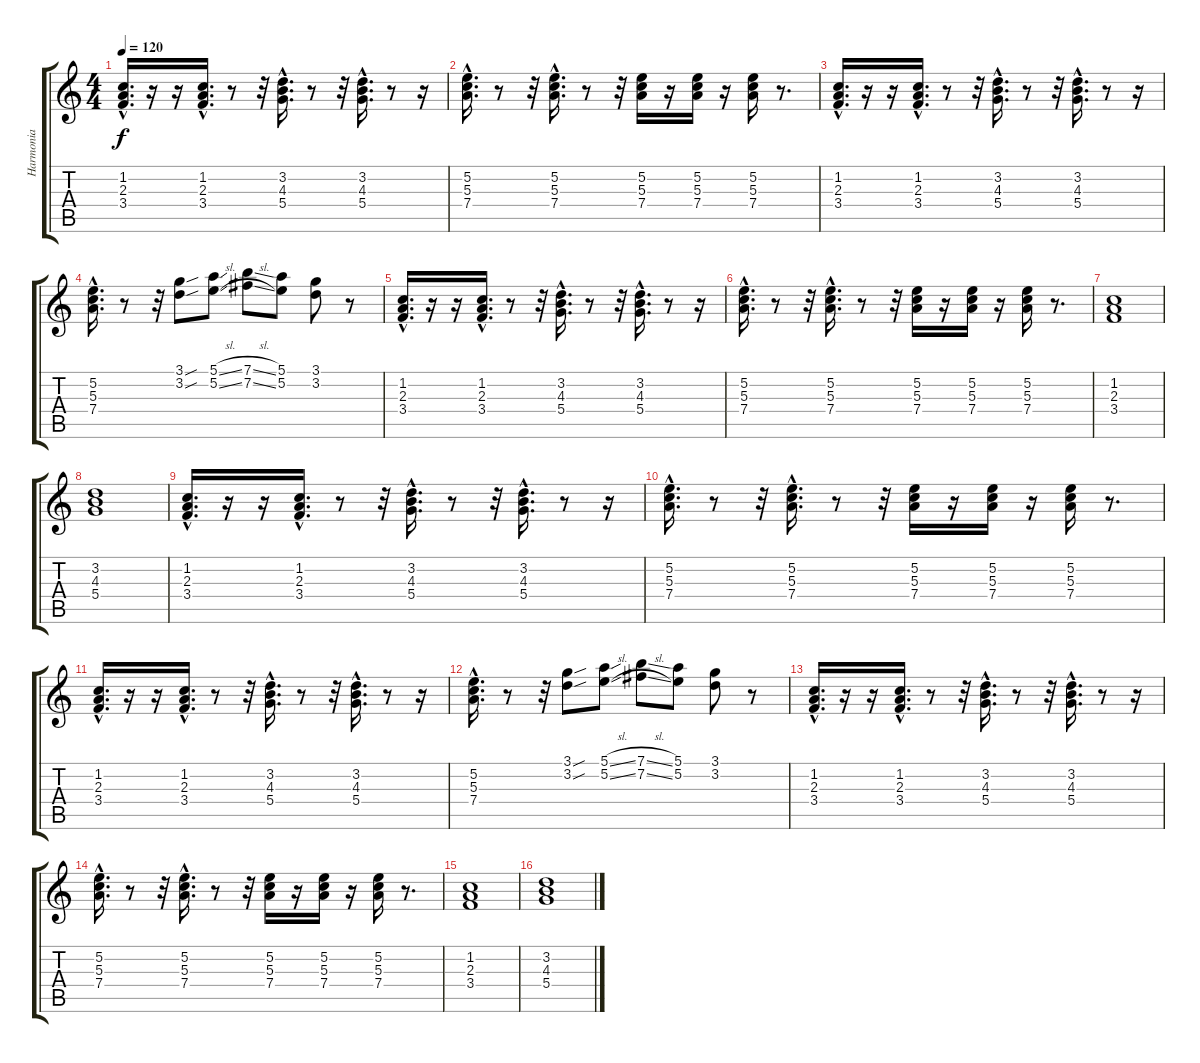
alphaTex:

\track ("Harmonia" "Harmonia") {instrument distortionguitar}
\staff {score tabs}
\tuning (E4 B3 G3 D3 A2 E2) {hide}
\ts (4 4)
\tempo 120
\clef g2
\ks c
(1.2{hac} 2.3{hac} 3.4{hac}).16{d dy f} r.16 r.16 (1.2{hac} 2.3{hac} 3.4{hac}).16{d} r.8 r.32 (3.2{hac} 4.3{hac} 5.4{hac}).16{d} r.8 r.32 (3.2{hac} 4.3{hac} 5.4{hac}).16{d} r.8 r.16 |
(5.2{hac} 5.3{hac} 7.4{hac}).16{d} r.8 r.32 (5.2{hac} 5.3{hac} 7.4{hac}).16{d} r.8 r.32 (5.2 5.3 7.4).16 r.16 (5.2 5.3 7.4).16 r.16 (5.2 5.3 7.4).16 r.8{d} |
(1.2{hac} 2.3{hac} 3.4{hac}).16{d} r.16 r.16 (1.2{hac} 2.3{hac} 3.4{hac}).16{d} r.8 r.32 (3.2{hac} 4.3{hac} 5.4{hac}).16{d} r.8 r.32 (3.2{hac} 4.3{hac} 5.4{hac}).16{d} r.8 r.16 |
(5.2{hac} 5.3{hac} 7.4{hac}).16{d} r.8 r.32 (3.1{sou} 3.2{sou}).8 (5.1{sl} 5.2{sl}).8 (7.1{sl} 7.2{sl}).8 (5.1 5.2).8 (3.1 3.2).8 r.8 |
(1.2{hac} 2.3{hac} 3.4{hac}).16{d} r.16 r.16 (1.2{hac} 2.3{hac} 3.4{hac}).16{d} r.8 r.32 (3.2{hac} 4.3{hac} 5.4{hac}).16{d} r.8 r.32 (3.2{hac} 4.3{hac} 5.4{hac}).16{d} r.8 r.16 |
(5.2{hac} 5.3{hac} 7.4{hac}).16{d} r.8 r.32 (5.2{hac} 5.3{hac} 7.4{hac}).16{d} r.8 r.32 (5.2 5.3 7.4).16 r.16 (5.2 5.3 7.4).16 r.16 (5.2 5.3 7.4).16 r.8{d} |
(1.2 2.3 3.4).1 |
(3.2 4.3 5.4).1 |
(1.2{hac} 2.3{hac} 3.4{hac}).16{d} r.16 r.16 (1.2{hac} 2.3{hac} 3.4{hac}).16{d} r.8 r.32 (3.2{hac} 4.3{hac} 5.4{hac}).16{d} r.8 r.32 (3.2{hac} 4.3{hac} 5.4{hac}).16{d} r.8 r.16 |
(5.2{hac} 5.3{hac} 7.4{hac}).16{d} r.8 r.32 (5.2{hac} 5.3{hac} 7.4{hac}).16{d} r.8 r.32 (5.2 5.3 7.4).16 r.16 (5.2 5.3 7.4).16 r.16 (5.2 5.3 7.4).16 r.8{d} |
(1.2{hac} 2.3{hac} 3.4{hac}).16{d} r.16 r.16 (1.2{hac} 2.3{hac} 3.4{hac}).16{d} r.8 r.32 (3.2{hac} 4.3{hac} 5.4{hac}).16{d} r.8 r.32 (3.2{hac} 4.3{hac} 5.4{hac}).16{d} r.8 r.16 |
(5.2{hac} 5.3{hac} 7.4{hac}).16{d} r.8 r.32 (3.1{sou} 3.2{sou}).8 (5.1{sl} 5.2{sl}).8 (7.1{sl} 7.2{sl}).8 (5.1 5.2).8 (3.1 3.2).8 r.8 |
(1.2{hac} 2.3{hac} 3.4{hac}).16{d} r.16 r.16 (1.2{hac} 2.3{hac} 3.4{hac}).16{d} r.8 r.32 (3.2{hac} 4.3{hac} 5.4{hac}).16{d} r.8 r.32 (3.2{hac} 4.3{hac} 5.4{hac}).16{d} r.8 r.16 |
(5.2{hac} 5.3{hac} 7.4{hac}).16{d} r.8 r.32 (5.2{hac} 5.3{hac} 7.4{hac}).16{d} r.8 r.32 (5.2 5.3 7.4).16 r.16 (5.2 5.3 7.4).16 r.16 (5.2 5.3 7.4).16 r.8{d} |
(1.2 2.3 3.4).1 |
(3.2 4.3 5.4).1
